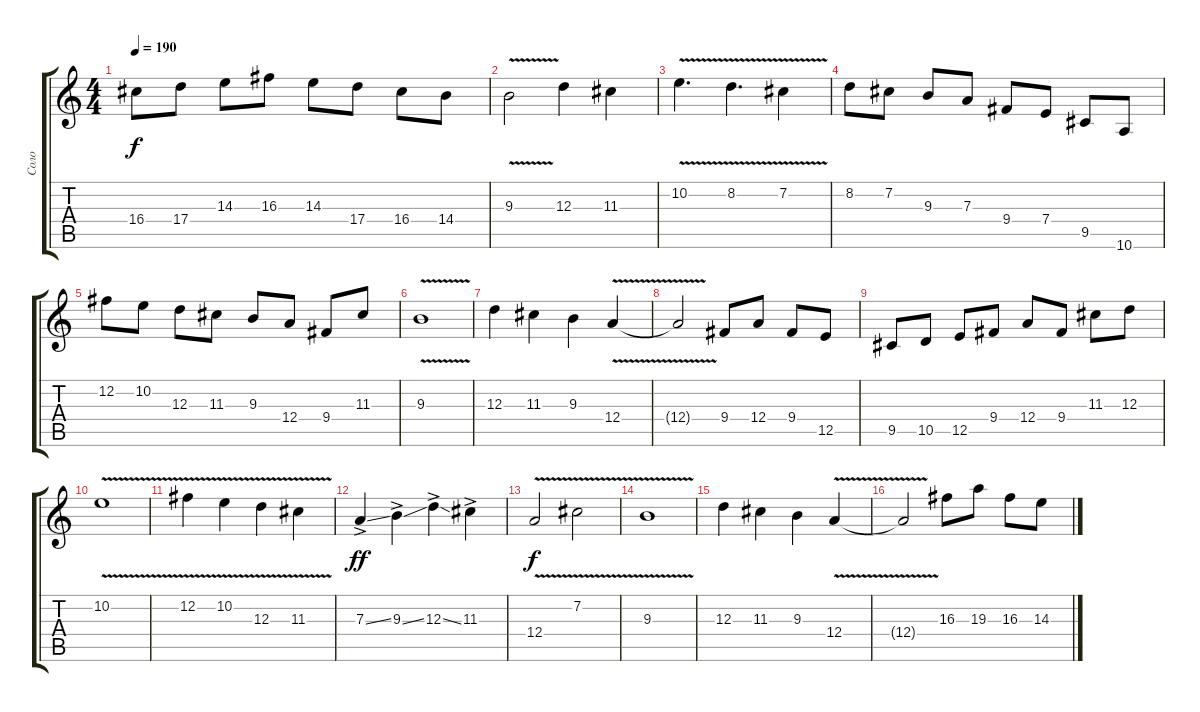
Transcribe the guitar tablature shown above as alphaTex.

\track ("Соло" "Соло") {instrument distortionguitar}
\staff {score tabs}
\tuning (B3 Gb3 D3 A2 E2 B1) {hide}
\ts (4 4)
\tempo 190
\clef g2
\ks c
16.4.8{dy f} 17.4.8 14.3.8 16.3.8 14.3.8 17.4.8 16.4.8 14.4.8 |
9.3{v}.2 12.3.4 11.3.4 |
10.2{v}.4{d} 8.2{v}.4{d} 7.2{v}.4 |
8.2.8 7.2.8 9.3.8 7.3.8 9.4.8 7.4.8 9.5.8 10.6.8 |
12.2.8 10.2.8 12.3.8 11.3.8 9.3.8 12.4.8 9.4.8 11.3.8 |
9.3{v}.1 |
12.3.4 11.3.4 9.3.4 12.4{v}.4 |
12.4{t}.2 9.4.8 12.4.8 9.4.8 12.5.8 |
9.5.8 10.5.8 12.5.8 9.4.8 12.4.8 9.4.8 11.3.8 12.3.8 |
10.2{v}.1 |
12.2{v}.4 10.2{v}.4 12.3{v}.4 11.3{v}.4 |
7.3{ss ac}.4{dy ff} 9.3{ss ac}.4 12.3{ss ac}.4 11.3{ac}.4 |
12.4{v}.2{dy f} 7.2{v}.2 |
9.3{v}.1 |
12.3.4 11.3.4 9.3.4 12.4{v}.4 |
12.4{t}.2 16.3.8 19.3.8 16.3.8 14.3.8
